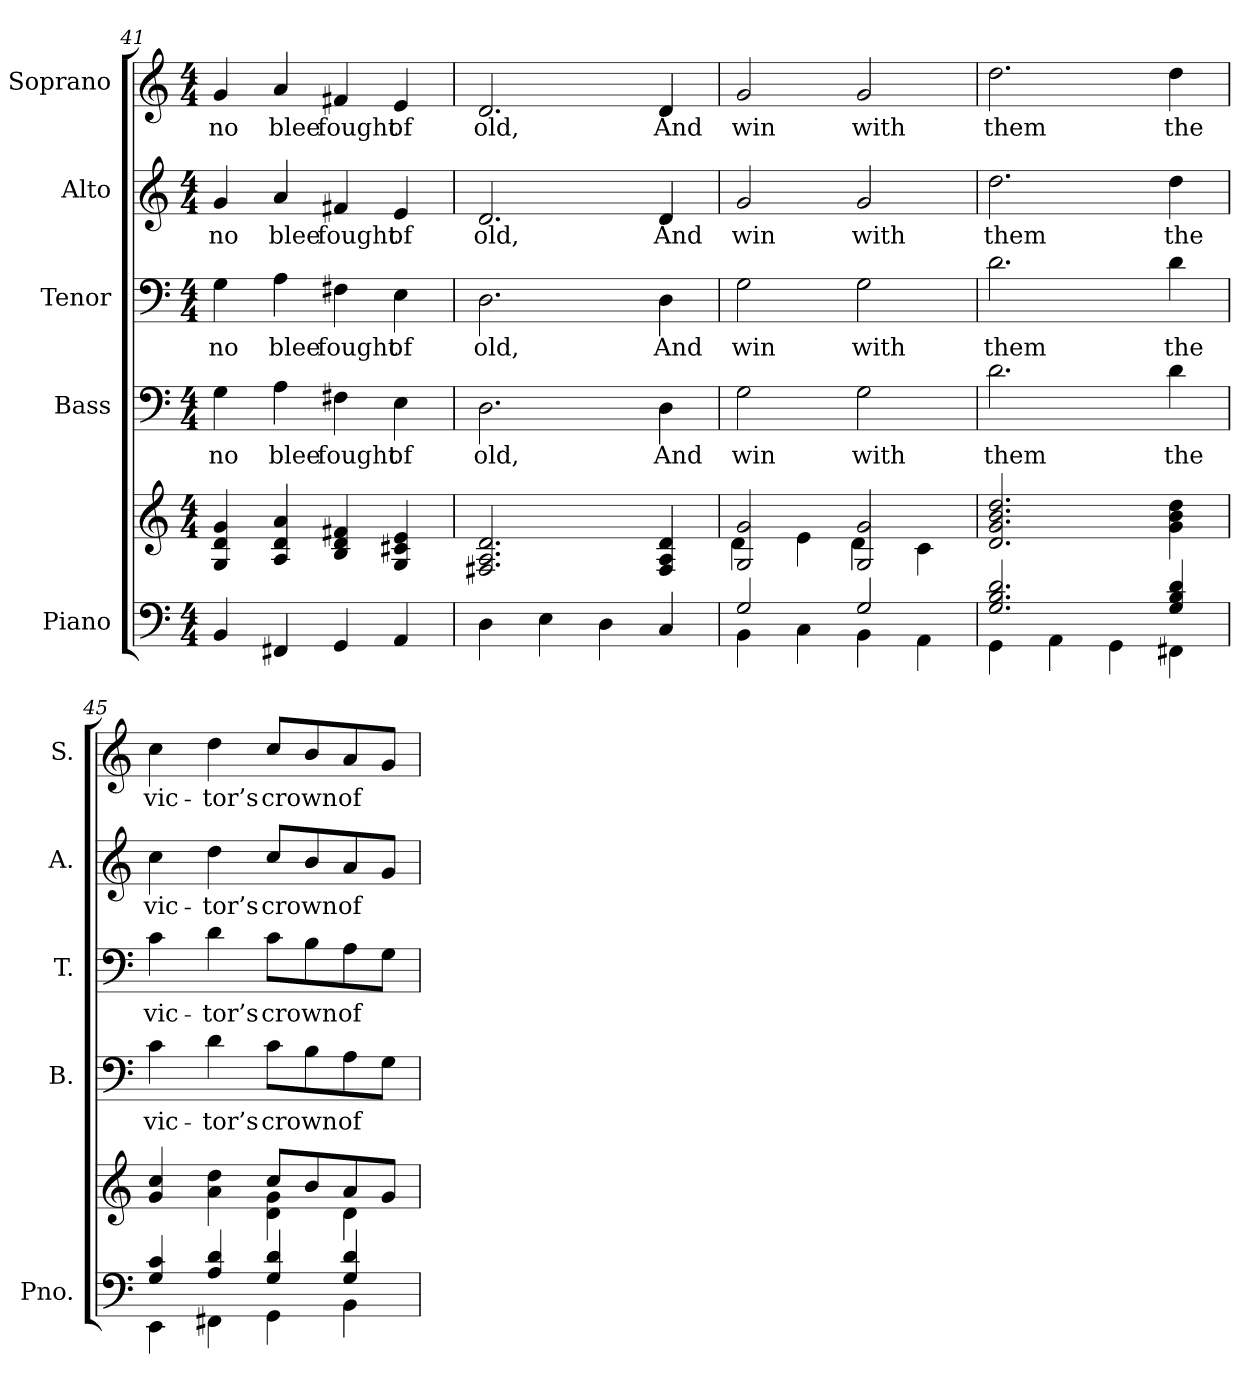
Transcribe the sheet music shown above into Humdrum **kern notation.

**kern	**kern	**kern	**text	**kern	**text	**kern	**text	**kern	**text
*part5	*part5	*part4	*part4	*part3	*part3	*part2	*part2	*part1	*part1
*staff6	*staff5	*staff4	*staff4	*staff3	*staff3	*staff2	*staff2	*staff1	*staff1
*I"Piano	*	*I"Bass	*	*I"Tenor	*	*I"Alto	*	*I"Soprano	*
*I'Pno.	*	*I'B.	*	*I'T.	*	*I'A.	*	*I'S.	*
!!LO:PB:g=z
*clefF4	*clefG2	*clefF4	*	*clefF4	*	*clefG2	*	*clefG2	*
*k[]	*k[]	*k[]	*	*k[]	*	*k[]	*	*k[]	*
*C:	*C:	*C:	*	*C:	*	*C:	*	*C:	*
*M4/4	*M4/4	*M4/4	*	*M4/4	*	*M4/4	*	*M4/4	*
=41	=41	=41	=41	=41	=41	=41	=41	=41	=41
!	!	!	!LO:LY:b:color=#000000	!	!	!	!	!	!
!	!	!	!	!	!LO:LY:b:color=#000000	!	!	!	!
!	!	!	!	!	!	!	!LO:LY:b:color=#000000	!	!
!	!	!	!	!	!	!	!	!	!LO:LY:b:color=#000000
4BBi/	4Gi/ 4di 4gi	4Gi\	no	4Gi\	no	4gi/	no	4gi/	no
!	!	!	!LO:LY:b:color=#000000	!	!	!	!	!	!
!	!	!	!	!	!LO:LY:b:color=#000000	!	!	!	!
!	!	!	!	!	!	!	!LO:LY:b:color=#000000	!	!
!	!	!	!	!	!	!	!	!	!LO:LY:b:color=#000000
4FF#Xi/	4Ai/ 4di 4ai	4Ai\	blee	4Ai\	blee	4ai/	blee	4ai/	blee
!	!	!	!LO:LY:b:color=#000000	!	!	!	!	!	!
!	!	!	!	!	!LO:LY:b:color=#000000	!	!	!	!
!	!	!	!	!	!	!	!LO:LY:b:color=#000000	!	!
!	!	!	!	!	!	!	!	!	!LO:LY:b:color=#000000
4GGi/	4Bi/ 4di 4f#Xi	4F#Xi\	fought	4F#Xi\	fought	4f#Xi/	fought	4f#Xi/	fought
!	!	!	!LO:LY:b:color=#000000	!	!	!	!	!	!
!	!	!	!	!	!LO:LY:b:color=#000000	!	!	!	!
!	!	!	!	!	!	!	!LO:LY:b:color=#000000	!	!
!	!	!	!	!	!	!	!	!	!LO:LY:b:color=#000000
4AAi/	4Gi/ 4c#Xi 4ei	4Ei\	of	4Ei\	of	4ei/	of	4ei/	of
=42	=42	=42	=42	=42	=42	=42	=42	=42	=42
!	!	!	!LO:LY:b:color=#000000	!	!	!	!	!	!
!	!	!	!	!	!LO:LY:b:color=#000000	!	!	!	!
!	!	!	!	!	!	!	!LO:LY:b:color=#000000	!	!
!	!	!	!	!	!	!	!	!	!LO:LY:b:color=#000000
4Di\	2.F#Xi/ 2.Ai 2.di	2.Di\	old,	2.Di\	old,	2.di/	old,	2.di/	old,
4Ei\	.	.	.	.	.	.	.	.	.
4Di\	.	.	.	.	.	.	.	.	.
!	!	!	!LO:LY:b:color=#000000	!	!	!	!	!	!
!	!	!	!	!	!LO:LY:b:color=#000000	!	!	!	!
!	!	!	!	!	!	!	!LO:LY:b:color=#000000	!	!
!	!	!	!	!	!	!	!	!	!LO:LY:b:color=#000000
4Ci/	4F#i/ 4Ai 4di	4Di\	And	4Di\	And	4di/	And	4di/	And
!!LO:PB:g=z
=43	=43	=43	=43	=43	=43	=43	=43	=43	=43
*^	*^	*	*	*	*	*	*	*	*
!	!	!	!	!	!LO:LY:b:color=#000000	!	!	!	!	!	!
!	!	!	!	!	!	!	!LO:LY:b:color=#000000	!	!	!	!
!	!	!	!	!	!	!	!	!	!LO:LY:b:color=#000000	!	!
!	!	!	!	!	!	!	!	!	!	!	!LO:LY:b:color=#000000
2Gi/	4BBi\	2Gi/ 2gi	4di\	2Gi\	win	2Gi\	win	2gi/	win	2gi/	win
.	4Ci\	.	4ei\	.	.	.	.	.	.	.	.
!	!	!	!	!	!LO:LY:b:color=#000000	!	!	!	!	!	!
!	!	!	!	!	!	!	!LO:LY:b:color=#000000	!	!	!	!
!	!	!	!	!	!	!	!	!	!LO:LY:b:color=#000000	!	!
!	!	!	!	!	!	!	!	!	!	!	!LO:LY:b:color=#000000
2Gi/	4BBi\	2Gi/ 2gi	4di\	2Gi\	with	2Gi\	with	2gi/	with	2gi/	with
.	4AAi\	.	4ci\	.	.	.	.	.	.	.	.
*	*	*v	*v	*	*	*	*	*	*	*	*
=44	=44	=44	=44	=44	=44	=44	=44	=44	=44	=44
*	*	*^	*	*	*	*	*	*	*	*
!	!	!	!	!	!LO:LY:b:color=#000000	!	!	!	!	!	!
*	*	*v	*v	*	*	*	*	*	*	*	*
*	*	*^	*	*	*	*	*	*	*	*
!	!	!	!	!	!	!	!LO:LY:b:color=#000000	!	!	!	!
*	*	*v	*v	*	*	*	*	*	*	*	*
*	*	*^	*	*	*	*	*	*	*	*
!	!	!	!	!	!	!	!	!	!LO:LY:b:color=#000000	!	!
*	*	*v	*v	*	*	*	*	*	*	*	*
*	*	*^	*	*	*	*	*	*	*	*
!	!	!	!	!	!	!	!	!	!	!	!LO:LY:b:color=#000000
*	*	*v	*v	*	*	*	*	*	*	*	*
2.Gi/ 2.Bi 2.di	4GGi\	2.di/ 2.gi 2.bi 2.ddi	2.di\	them	2.di\	them	2.ddi\	them	2.ddi\	them
.	4AAi\	.	.	.	.	.	.	.	.	.
.	4GGi\	.	.	.	.	.	.	.	.	.
!	!	!	!	!LO:LY:b:color=#000000	!	!	!	!	!	!
!	!	!	!	!	!	!LO:LY:b:color=#000000	!	!	!	!
!	!	!	!	!	!	!	!	!LO:LY:b:color=#000000	!	!
!	!	!	!	!	!	!	!	!	!	!LO:LY:b:color=#000000
4Gi/ 4Bi 4di	4FF#Xi\	4gi\ 4bi 4ddi	4di\	the	4di\	the	4ddi\	the	4ddi\	the
!!LO:PB:g=z
=45	=45	=45	=45	=45	=45	=45	=45	=45	=45	=45
*	*	*^	*	*	*	*	*	*	*	*
!	!	!	!	!	!LO:LY:b:color=#000000	!	!	!	!	!	!
!	!	!	!	!	!	!	!LO:LY:b:color=#000000	!	!	!	!
!	!	!	!	!	!	!	!	!	!LO:LY:b:color=#000000	!	!
!	!	!	!	!	!	!	!	!	!	!	!LO:LY:b:color=#000000
4Gi/ 4ci	4EEi\	4gi/ 4cci	2ryy	4ci\	vic-	4ci\	vic-	4cci\	vic-	4cci\	vic-
!	!	!	!	!	!LO:LY:b:color=#000000	!	!	!	!	!	!
!	!	!	!	!	!	!	!LO:LY:b:color=#000000	!	!	!	!
!	!	!	!	!	!	!	!	!	!LO:LY:b:color=#000000	!	!
!	!	!	!	!	!	!	!	!	!	!	!LO:LY:b:color=#000000
4Ai/ 4di	4FF#Xi\	4ai\ 4ddi	.	4di\	-tor’s	4di\	-tor’s	4ddi\	-tor’s	4ddi\	-tor’s
!	!	!	!	!	!LO:LY:b:color=#000000	!	!	!	!	!	!
!	!	!	!	!	!	!	!LO:LY:b:color=#000000	!	!	!	!
!	!	!	!	!	!	!	!	!	!LO:LY:b:color=#000000	!	!
!	!	!	!	!	!	!	!	!	!	!	!LO:LY:b:color=#000000
4Gi/ 4di	4GGi\	8cci/L	4di\ 4gi	8ci\L	crown	8ci\L	crown	8cci/L	crown	8cci/L	crown
.	.	8bi/	.	8Bi\	.	8Bi\	.	8bi/	.	8bi/	.
!	!	!	!	!	!LO:LY:b:color=#000000	!	!	!	!	!	!
!	!	!	!	!	!	!	!LO:LY:b:color=#000000	!	!	!	!
!	!	!	!	!	!	!	!	!	!LO:LY:b:color=#000000	!	!
!	!	!	!	!	!	!	!	!	!	!	!LO:LY:b:color=#000000
4Gi/ 4di	4BBi\	8ai/	4di\	8Ai\	of	8Ai\	of	8ai/	of	8ai/	of
.	.	8gi/J	.	8Gi\J	.	8Gi\J	.	8gi/J	.	8gi/J	.
*v	*v	*	*	*	*	*	*	*	*	*	*
*	*v	*v	*	*	*	*	*	*	*	*
=	=	=	=	=	=	=	=	=	=
*-	*-	*-	*-	*-	*-	*-	*-	*-	*-
